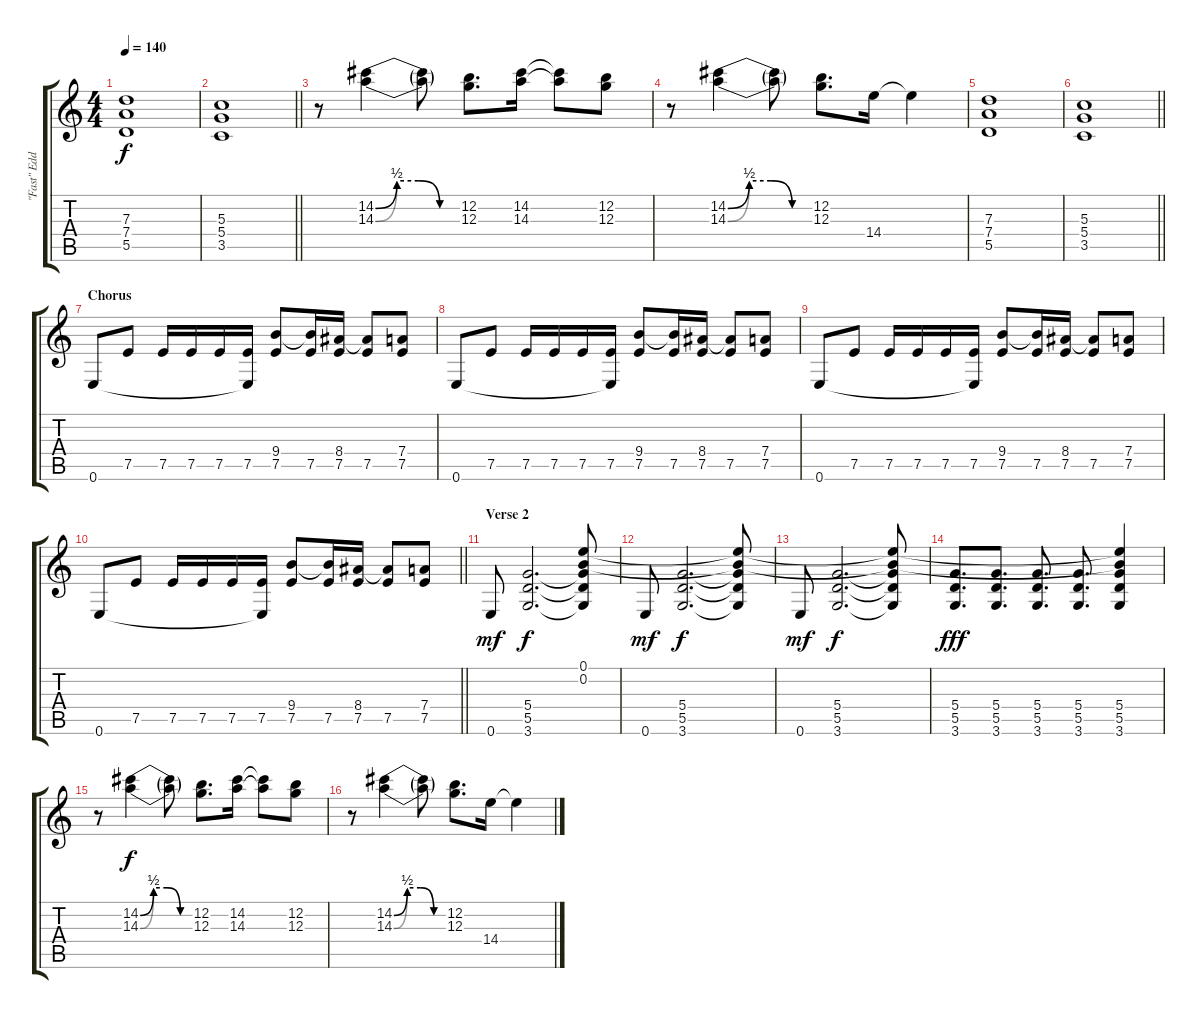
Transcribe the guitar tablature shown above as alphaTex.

\track ("\"Fast\" Eddie Clarke (Guitar)" "\"Fast\" Edd") {instrument overdrivenguitar}
\staff {score tabs}
\tuning (E4 B3 G3 D3 A2 E2) {hide}
\ts (4 4)
\tempo 140
\clef g2
\ks c
(7.3 7.4 5.5).1{dy f} |
\barLineRight lightlight
(5.3 5.4 3.5).1 |
r.8 (14.2{be (custom 0 0 15 2 30 2 45 0 60 0)} 14.3{be (custom 0 0 15 2 30 2 45 0 60 0)}).4 (14.2{t} 14.3{t}).8 (12.2 12.3).8{d} (14.2 14.3).16 (14.2{t} 14.3{t}).8 (12.2 12.3).8 |
r.8 (14.2{be (custom 0 0 15 2 30 2 45 0 60 0)} 14.3{be (custom 0 0 15 2 30 2 45 0 60 0)}).4 (14.2{t} 14.3{t}).8 (12.2 12.3).8{d} 14.4.16 14.4{t}.4 |
(7.3 7.4 5.5).1 |
\barLineRight lightlight
(5.3 5.4 3.5).1 |
\section ("" "Chorus")
0.6.8 7.5.8 7.5.16 7.5.16 7.5.16 (7.5 0.6{t}).16 (9.4 7.5).8 (9.4{t} 7.5).16 (8.4 7.5).16 (8.4{t} 7.5).8 (7.4 7.5).8 |
0.6.8 7.5.8 7.5.16 7.5.16 7.5.16 (7.5 0.6{t}).16 (9.4 7.5).8 (9.4{t} 7.5).16 (8.4 7.5).16 (8.4{t} 7.5).8 (7.4 7.5).8 |
0.6.8 7.5.8 7.5.16 7.5.16 7.5.16 (7.5 0.6{t}).16 (9.4 7.5).8 (9.4{t} 7.5).16 (8.4 7.5).16 (8.4{t} 7.5).8 (7.4 7.5).8 |
\barLineRight lightlight
0.6.8 7.5.8 7.5.16 7.5.16 7.5.16 (7.5 0.6{t}).16 (9.4 7.5).8 (9.4{t} 7.5).16 (8.4 7.5).16 (8.4{t} 7.5).8 (7.4 7.5).8 |
\section ("" "Verse 2")
0.6.8{dy mf} (5.4 5.5 3.6).2{d dy f} (0.1 0.2 5.4{t} 5.5{t} 3.6{t}).8 |
0.6.8{dy mf} (5.4 5.5 3.6).2{d dy f} (0.1{t} 0.2{t} 5.4{t} 5.5{t} 3.6{t}).8 |
0.6.8{dy mf} (5.4 5.5 3.6).2{d dy f} (0.1{t} 0.2{t} 5.4{t} 5.5{t} 3.6{t}).8 |
(5.4 5.5 3.6).8{d dy fff} (5.4 5.5 3.6).8{d} (5.4 5.5 3.6).8{d} (5.4 5.5 3.6).8{d} (0.1{t} 0.2{t} 5.4 5.5 3.6).4 |
r.8 (14.2{be (custom 0 0 15 2 30 2 45 0 60 0)} 14.3{be (custom 0 0 15 2 30 2 45 0 60 0)}).4{dy f} (14.2{t} 14.3{t}).8 (12.2 12.3).8{d} (14.2 14.3).16 (14.2{t} 14.3{t}).8 (12.2 12.3).8 |
r.8 (14.2{be (custom 0 0 15 2 30 2 45 0 60 0)} 14.3{be (custom 0 0 15 2 30 2 45 0 60 0)}).4 (14.2{t} 14.3{t}).8 (12.2 12.3).8{d} 14.4.16 14.4{t}.4
